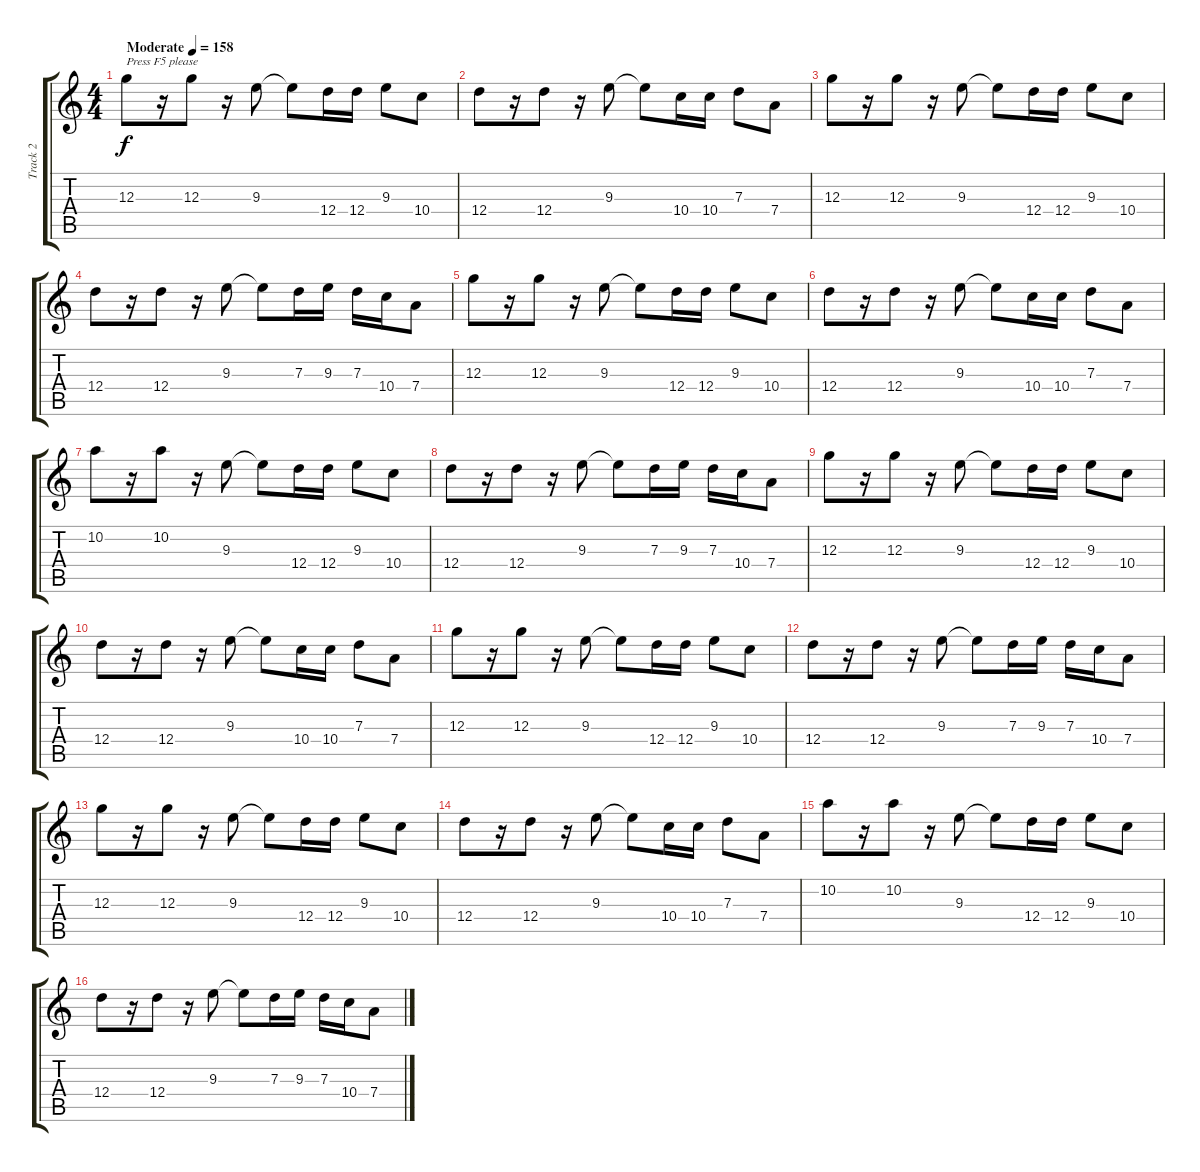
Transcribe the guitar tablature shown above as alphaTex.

\track ("Track 2" "Track 2") {instrument distortionguitar}
\staff {score tabs}
\tuning (E4 B3 G3 D3 A2 D2) {hide}
\ts (4 4)
\tempo (158 "Moderate")
\clef g2
\ks c
12.3.8{txt "Press F5 please" dy f instrument distortionguitar} r.16 12.3.8 r.16 9.3.8 9.3{t}.8 12.4.16 12.4.16 9.3.8 10.4.8 |
12.4.8 r.16 12.4.8 r.16 9.3.8 9.3{t}.8 10.4.16 10.4.16 7.3.8 7.4.8 |
12.3.8 r.16 12.3.8 r.16 9.3.8 9.3{t}.8 12.4.16 12.4.16 9.3.8 10.4.8 |
12.4.8 r.16 12.4.8 r.16 9.3.8 9.3{t}.8 7.3.16 9.3.16 7.3.16 10.4.16 7.4.8 |
12.3.8 r.16 12.3.8 r.16 9.3.8 9.3{t}.8 12.4.16 12.4.16 9.3.8 10.4.8 |
12.4.8 r.16 12.4.8 r.16 9.3.8 9.3{t}.8 10.4.16 10.4.16 7.3.8 7.4.8 |
10.2.8 r.16 10.2.8 r.16 9.3.8 9.3{t}.8 12.4.16 12.4.16 9.3.8 10.4.8 |
12.4.8 r.16 12.4.8 r.16 9.3.8 9.3{t}.8 7.3.16 9.3.16 7.3.16 10.4.16 7.4.8 |
12.3.8 r.16 12.3.8 r.16 9.3.8 9.3{t}.8 12.4.16 12.4.16 9.3.8 10.4.8 |
12.4.8 r.16 12.4.8 r.16 9.3.8 9.3{t}.8 10.4.16 10.4.16 7.3.8 7.4.8 |
12.3.8 r.16 12.3.8 r.16 9.3.8 9.3{t}.8 12.4.16 12.4.16 9.3.8 10.4.8 |
12.4.8 r.16 12.4.8 r.16 9.3.8 9.3{t}.8 7.3.16 9.3.16 7.3.16 10.4.16 7.4.8 |
12.3.8 r.16 12.3.8 r.16 9.3.8 9.3{t}.8 12.4.16 12.4.16 9.3.8 10.4.8 |
12.4.8 r.16 12.4.8 r.16 9.3.8 9.3{t}.8 10.4.16 10.4.16 7.3.8 7.4.8 |
10.2.8 r.16 10.2.8 r.16 9.3.8 9.3{t}.8 12.4.16 12.4.16 9.3.8 10.4.8 |
12.4.8 r.16 12.4.8 r.16 9.3.8 9.3{t}.8 7.3.16 9.3.16 7.3.16 10.4.16 7.4.8
